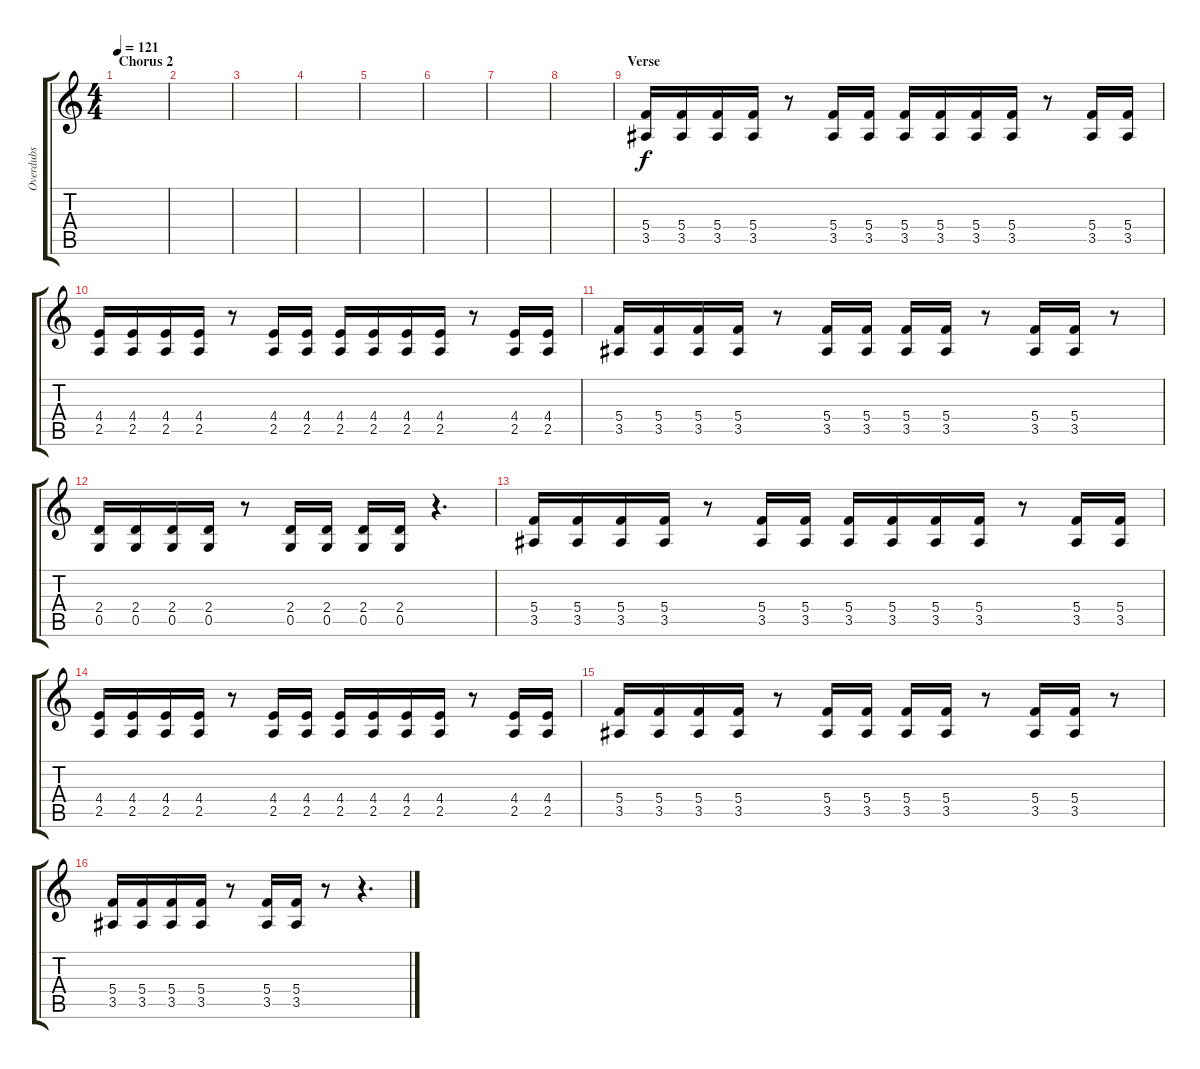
\track ("Overdubs" "Overdubs") {instrument electricguitarmuted}
\staff {score tabs}
\tuning (D4 A3 F3 C3 G2 D2) {hide}
\ts (4 4)
\section ("" "Chorus 2")
\tempo 121
\clef g2
\ks c
|
|
|
|
|
|
|
|
\section ("" "Verse")
(5.4 3.5).16 (5.4 3.5).16 (5.4 3.5).16 (5.4 3.5).16 r.8 (5.4 3.5).16 (5.4 3.5).16 (5.4 3.5).16 (5.4 3.5).16 (5.4 3.5).16 (5.4 3.5).16 r.8 (5.4 3.5).16 (5.4 3.5).16 |
(4.4 2.5).16 (4.4 2.5).16 (4.4 2.5).16 (4.4 2.5).16 r.8 (4.4 2.5).16 (4.4 2.5).16 (4.4 2.5).16 (4.4 2.5).16 (4.4 2.5).16 (4.4 2.5).16 r.8 (4.4 2.5).16 (4.4 2.5).16 |
(5.4 3.5).16 (5.4 3.5).16 (5.4 3.5).16 (5.4 3.5).16 r.8 (5.4 3.5).16 (5.4 3.5).16 (5.4 3.5).16 (5.4 3.5).16 r.8 (5.4 3.5).16 (5.4 3.5).16 r.8 |
(2.4 0.5).16 (2.4 0.5).16 (2.4 0.5).16 (2.4 0.5).16 r.8 (2.4 0.5).16 (2.4 0.5).16 (2.4 0.5).16 (2.4 0.5).16 r.4{d} |
(5.4 3.5).16 (5.4 3.5).16 (5.4 3.5).16 (5.4 3.5).16 r.8 (5.4 3.5).16 (5.4 3.5).16 (5.4 3.5).16 (5.4 3.5).16 (5.4 3.5).16 (5.4 3.5).16 r.8 (5.4 3.5).16 (5.4 3.5).16 |
(4.4 2.5).16 (4.4 2.5).16 (4.4 2.5).16 (4.4 2.5).16 r.8 (4.4 2.5).16 (4.4 2.5).16 (4.4 2.5).16 (4.4 2.5).16 (4.4 2.5).16 (4.4 2.5).16 r.8 (4.4 2.5).16 (4.4 2.5).16 |
(5.4 3.5).16 (5.4 3.5).16 (5.4 3.5).16 (5.4 3.5).16 r.8 (5.4 3.5).16 (5.4 3.5).16 (5.4 3.5).16 (5.4 3.5).16 r.8 (5.4 3.5).16 (5.4 3.5).16 r.8 |
(5.4 3.5).16 (5.4 3.5).16 (5.4 3.5).16 (5.4 3.5).16 r.8 (5.4 3.5).16 (5.4 3.5).16 r.8 r.4{d}
